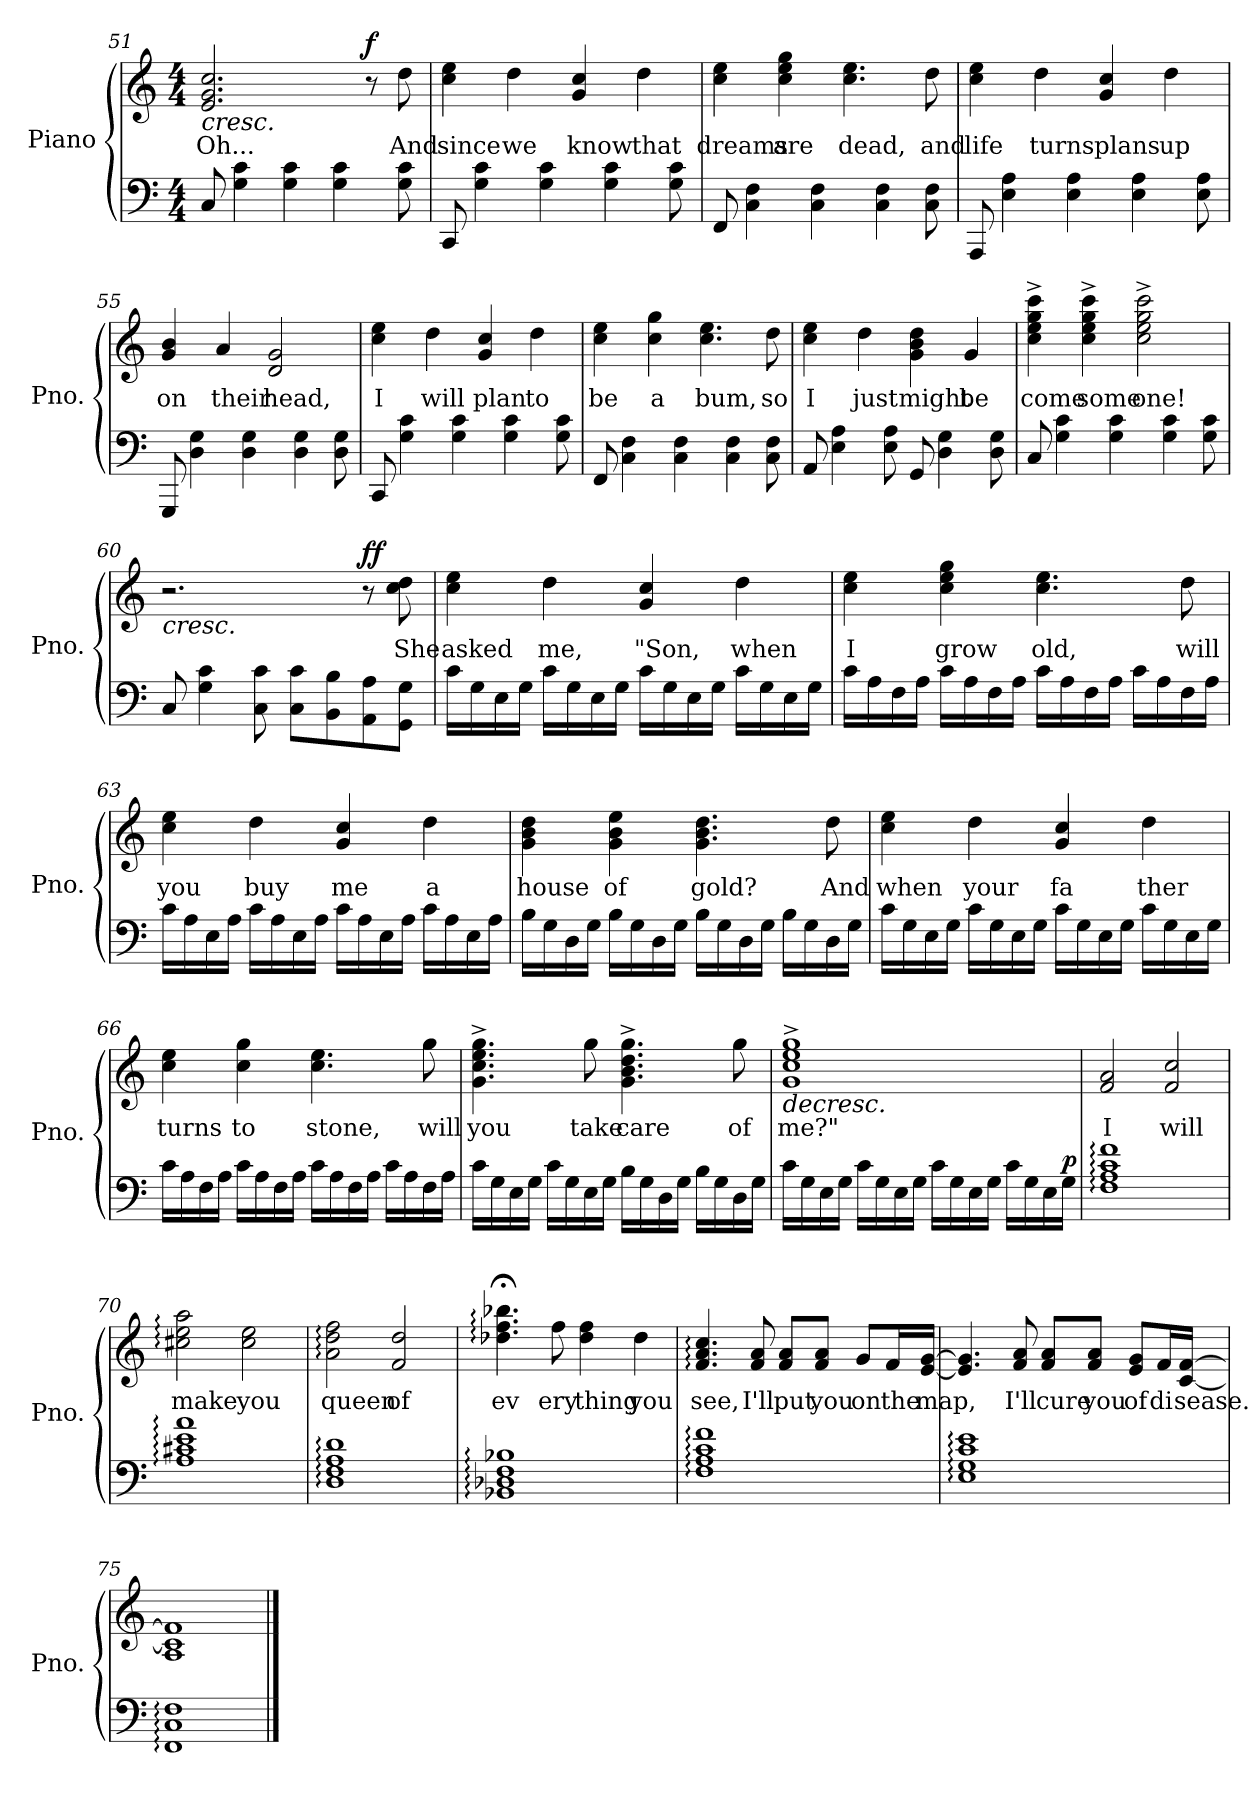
**kern	**kern	**text	**dynam
*part1	*part1	*part1	*part1
*staff2	*staff1	*staff1	*staff1/2
*I"Piano	*	*	*
*I'Pno.	*	*	*
!!LO:LB:g=z
*clefF4	*clefG2	*	*
*k[]	*k[]	*	*
*M4/4	*M4/4	*	*
=51	=51	=51	=51
!	!	!	!LO:HP:b
8C/	2.e/ 2.g/ 2.cc/	Oh...	<
4G\ 4c\	.	.	.
4G\ 4c\	.	.	.
4G\ 4c\	.	.	.
!	!	!	!LO:DY:b
.	8r	.	f
8G\ 8c\	8dd\	And	.
.	.	.	[
=52	=52	=52	=52
8CC/	4cc\ 4ee\	since	.
4G\ 4c\	.	.	.
.	4dd\	we	.
4G\ 4c\	.	.	.
.	4g/ 4cc/	know	.
4G\ 4c\	.	.	.
.	4dd\	that	.
8G\ 8c\	.	.	.
=53	=53	=53	=53
8FF/	4cc\ 4ee\	dreams	.
4C\ 4F\	.	.	.
.	4cc\ 4ee\ 4gg\	are	.
4C\ 4F\	.	.	.
.	4.cc\ 4.ee\	dead,	.
4C\ 4F\	.	.	.
8C\ 8F\	8dd\	and	.
=54	=54	=54	=54
8AAA/	4cc\ 4ee\	life	.
4E\ 4A\	.	.	.
.	4dd\	turns	.
4E\ 4A\	.	.	.
.	4g/ 4cc/	plans	.
4E\ 4A\	.	.	.
.	4dd\	up	.
8E\ 8A\	.	.	.
=55	=55	=55	=55
8GGG/	4g/ 4b/	on	.
4D\ 4G\	.	.	.
.	4a/	their	.
4D\ 4G\	.	.	.
.	2d/ 2g/	head,	.
4D\ 4G\	.	.	.
8D\ 8G\	.	.	.
!!LO:LB:g=z
=56	=56	=56	=56
8CC/	4cc\ 4ee\	I	.
4G\ 4c\	.	.	.
.	4dd\	will	.
4G\ 4c\	.	.	.
.	4g/ 4cc/	plan	.
4G\ 4c\	.	.	.
.	4dd\	to	.
8G\ 8c\	.	.	.
=57	=57	=57	=57
8FF/	4cc\ 4ee\	be	.
4C\ 4F\	.	.	.
.	4cc\ 4gg\	a	.
4C\ 4F\	.	.	.
.	4.cc\ 4.ee\	bum,	.
4C\ 4F\	.	.	.
8C\ 8F\	8dd\	so	.
=58	=58	=58	=58
8AA/	4cc\ 4ee\	I	.
4E\ 4A\	.	.	.
.	4dd\	just	.
8E\ 8A\	.	.	.
8GG/	4g\ 4b\ 4dd\	might	.
4D\ 4G\	.	.	.
.	4g/	be	.
8D\ 8G\	.	.	.
=59	=59	=59	=59
8C/	4cc\^ 4ee\^ 4gg\^ 4ccc\^	come	.
4G\ 4c\	.	.	.
.	4cc\^ 4ee\^ 4gg\^ 4ccc\^	some	.
4G\ 4c\	.	.	.
.	2cc\^ 2ee\^ 2gg\^ 2ccc\^	one!	.
4G\ 4c\	.	.	.
8G\ 8c\	.	.	.
=60	=60	=60	=60
!	!	!	!LO:HP:b
8C/	2.r	.	<
4G\ 4c\	.	.	.
8C\ 8c\	.	.	.
8C\ 8c\L	.	.	.
8BB\ 8B\	.	.	.
!	!	!	!LO:DY:b
8AA\ 8A\	8r	.	ff
8GG\ 8G\J	8cc\ 8dd\	She	.
.	.	.	[
!!LO:LB:g=z
=61	=61	=61	=61
16c\LL	4cc\ 4ee\	asked	.
16G\	.	.	.
16E\	.	.	.
16G\JJ	.	.	.
16c\LL	4dd\	me,	.
16G\	.	.	.
16E\	.	.	.
16G\JJ	.	.	.
16c\LL	4g/ 4cc/	"Son,	.
16G\	.	.	.
16E\	.	.	.
16G\JJ	.	.	.
16c\LL	4dd\	when	.
16G\	.	.	.
16E\	.	.	.
16G\JJ	.	.	.
=62	=62	=62	=62
16c\LL	4cc\ 4ee\	I	.
16A\	.	.	.
16F\	.	.	.
16A\JJ	.	.	.
16c\LL	4cc\ 4ee\ 4gg\	grow	.
16A\	.	.	.
16F\	.	.	.
16A\JJ	.	.	.
16c\LL	4.cc\ 4.ee\	old,	.
16A\	.	.	.
16F\	.	.	.
16A\JJ	.	.	.
16c\LL	.	.	.
16A\	.	.	.
16F\	8dd\	will	.
16A\JJ	.	.	.
=63	=63	=63	=63
16c\LL	4cc\ 4ee\	you	.
16A\	.	.	.
16E\	.	.	.
16A\JJ	.	.	.
16c\LL	4dd\	buy	.
16A\	.	.	.
16E\	.	.	.
16A\JJ	.	.	.
16c\LL	4g/ 4cc/	me	.
16A\	.	.	.
16E\	.	.	.
16A\JJ	.	.	.
16c\LL	4dd\	a	.
16A\	.	.	.
16E\	.	.	.
16A\JJ	.	.	.
!!LO:LB:g=z
=64	=64	=64	=64
16B\LL	4g\ 4b\ 4dd\	house	.
16G\	.	.	.
16D\	.	.	.
16G\JJ	.	.	.
16B\LL	4g\ 4b\ 4ee\	of	.
16G\	.	.	.
16D\	.	.	.
16G\JJ	.	.	.
16B\LL	4.g\ 4.b\ 4.dd\	gold?	.
16G\	.	.	.
16D\	.	.	.
16G\JJ	.	.	.
16B\LL	.	.	.
16G\	.	.	.
16D\	8dd\	And	.
16G\JJ	.	.	.
=65	=65	=65	=65
16c\LL	4cc\ 4ee\	when	.
16G\	.	.	.
16E\	.	.	.
16G\JJ	.	.	.
16c\LL	4dd\	your	.
16G\	.	.	.
16E\	.	.	.
16G\JJ	.	.	.
16c\LL	4g/ 4cc/	fa	.
16G\	.	.	.
16E\	.	.	.
16G\JJ	.	.	.
16c\LL	4dd\	ther	.
16G\	.	.	.
16E\	.	.	.
16G\JJ	.	.	.
=66	=66	=66	=66
16c\LL	4cc\ 4ee\	turns	.
16A\	.	.	.
16F\	.	.	.
16A\JJ	.	.	.
16c\LL	4cc\ 4gg\	to	.
16A\	.	.	.
16F\	.	.	.
16A\JJ	.	.	.
16c\LL	4.cc\ 4.ee\	stone,	.
16A\	.	.	.
16F\	.	.	.
16A\JJ	.	.	.
16c\LL	.	.	.
16A\	.	.	.
16F\	8gg\	will	.
16A\JJ	.	.	.
!!LO:PB:g=z
=67	=67	=67	=67
16c\LL	4.g\^ 4.cc\^ 4.ee\^ 4.gg\^	you	.
16G\	.	.	.
16E\	.	.	.
16G\JJ	.	.	.
16c\LL	.	.	.
16G\	.	.	.
16E\	8gg\	take	.
16G\JJ	.	.	.
16B\LL	4.g\^ 4.b\^ 4.dd\^ 4.gg\^	care	.
16G\	.	.	.
16D\	.	.	.
16G\JJ	.	.	.
16B\LL	.	.	.
16G\	.	.	.
16D\	8gg\	of	.
16G\JJ	.	.	.
=68	=68	=68	=68
!	!	!	!LO:HP:b
16c\LL	1g^ 1cc^ 1ee^ 1gg^	me?"	>
16G\	.	.	.
16E\	.	.	.
16G\JJ	.	.	.
16c\LL	.	.	.
16G\	.	.	.
16E\	.	.	.
16G\JJ	.	.	.
16c\LL	.	.	.
16G\	.	.	.
16E\	.	.	.
16G\JJ	.	.	.
16c\LL	.	.	.
16G\	.	.	.
16E\	.	.	.
!	!	!	!LO:DY:a=2
16G\JJ	.	.	p
.	.	.	]
=69	=69	=69	=69
*	*MM105	*	*
1F: 1A: 1c: 1f:	2f/ 2a/	I	.
.	2f/ 2cc/	will	.
=70	=70	=70	=70
1A: 1c#X: 1e: 1a:	2cc#X\: 2ee\: 2aa\:	make	.
.	2cc#\ 2ee\	you	.
=71	=71	=71	=71
1D: 1F: 1A: 1d:	2a\: 2dd\: 2ff\:	queen	.
.	2f/ 2dd/	of	.
!!LO:LB:g=z
=72	=72	=72	=72
*	*MM104	*	*
1BB-X: 1D-X: 1F: 1B-X:	4.dd-X\;<: 4.ff\;<: 4.bb-X\;<:	ev	.
*	*MM103	*	*
.	8ff\	ery	.
*	*MM102	*	*
.	4dd-\ 4ff\	thing	.
*	*MM101	*	*
.	4dd-\	you	.
=73	=73	=73	=73
*	*MM100	*	*
1F: 1A: 1c: 1f:	4.f/: 4.a/: 4.cc/:	see,	.
.	8f/ 8a/	I'll	.
.	8f/ 8a/L	put	.
.	8f/ 8a/J	you	.
.	8g/L	on	.
.	16f/L	the	.
.	[16e/ [16g/JJ	map,	.
=74	=74	=74	=74
*	*MM95	*	*
1E: 1G: 1c: 1e:	4.e/] 4.g/]	.	.
.	8f/ 8a/	I'll	.
.	8f/ 8a/L	cure	.
.	8f/ 8a/J	you	.
.	8e/ 8g/L	of	.
.	16f/L	di	.
.	[16c/ [16f/JJ	sease.	.
=75	=75	=75	=75
1FF: 1C: 1F:	1A 1c] 1f]	.	.
==	==	==	==
*-	*-	*-	*-
